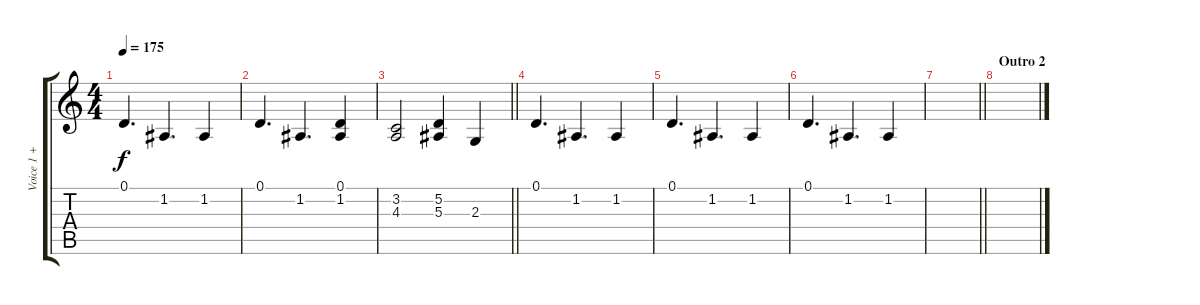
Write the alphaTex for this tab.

\track ("Voice 1 + 2" "Voice 1 + ") {instrument englishhorn}
\staff {score tabs}
\tuning (D4 A3 F3 C3 G2 D2) {hide}
\ts (4 4)
\tempo 175
\clef g2
\ks c
0.1.4{d dy f} 1.2.4{d} 1.2.4 |
0.1.4{d} 1.2.4{d} (0.1 1.2).4 |
\barLineRight lightlight
(3.2 4.3).2 (5.2 5.3).4 2.3.4 |
0.1.4{d} 1.2.4{d} 1.2.4 |
0.1.4{d} 1.2.4{d} 1.2.4 |
0.1.4{d} 1.2.4{d} 1.2.4 |
\barLineRight lightlight
|
\section ("" "Outro 2")
